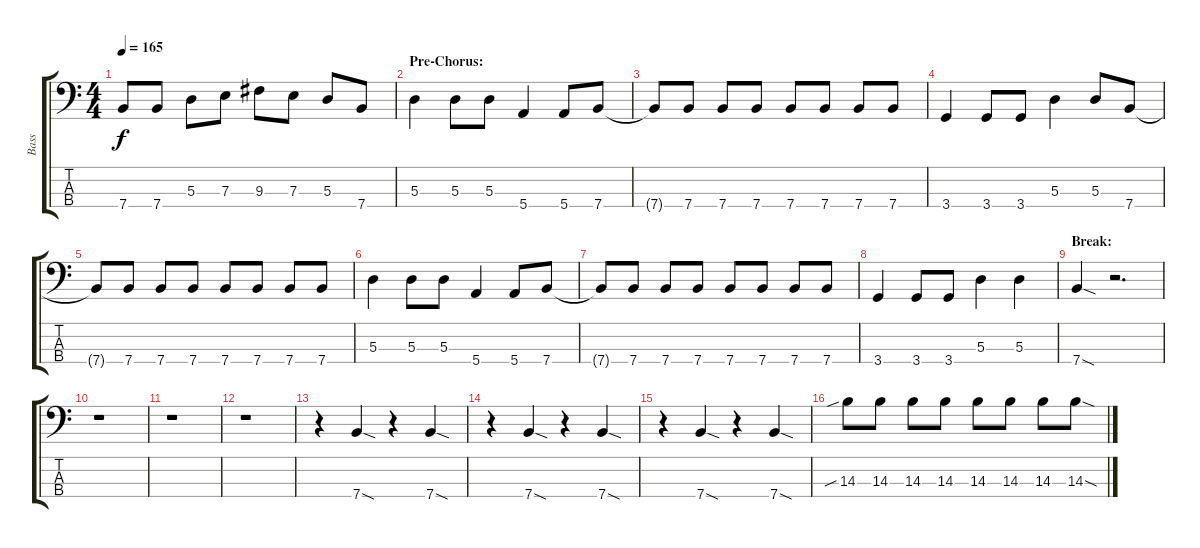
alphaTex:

\track ("Bass" "Bass") {instrument electricbasspick}
\staff {score tabs}
\tuning (G2 D2 A1 E1) {hide}
\ts (4 4)
\tempo 165
\clef f4
\ks c
7.4.8{dy f} 7.4.8 5.3.8 7.3.8 9.3.8 7.3.8 5.3.8 7.4.8 |
\section ("" "Pre-Chorus:")
5.3.4 5.3.8 5.3.8 5.4.4 5.4.8 7.4.8 |
7.4{t}.8 7.4.8 7.4.8 7.4.8 7.4.8 7.4.8 7.4.8 7.4.8 |
3.4.4 3.4.8 3.4.8 5.3.4 5.3.8 7.4.8 |
7.4{t}.8 7.4.8 7.4.8 7.4.8 7.4.8 7.4.8 7.4.8 7.4.8 |
5.3.4 5.3.8 5.3.8 5.4.4 5.4.8 7.4.8 |
7.4{t}.8 7.4.8 7.4.8 7.4.8 7.4.8 7.4.8 7.4.8 7.4.8 |
3.4.4 3.4.8 3.4.8 5.3.4 5.3.4 |
\section ("" "Break:")
7.4{sod}.4 r.2{d} |
r.1 |
r.1 |
r.1 |
r.4 7.4{sod}.4 r.4 7.4{sod}.4 |
r.4 7.4{sod}.4 r.4 7.4{sod}.4 |
r.4 7.4{sod}.4 r.4 7.4{sod}.4 |
14.3{sib}.8 14.3.8 14.3.8 14.3.8 14.3.8 14.3.8 14.3.8 14.3{sod}.8
